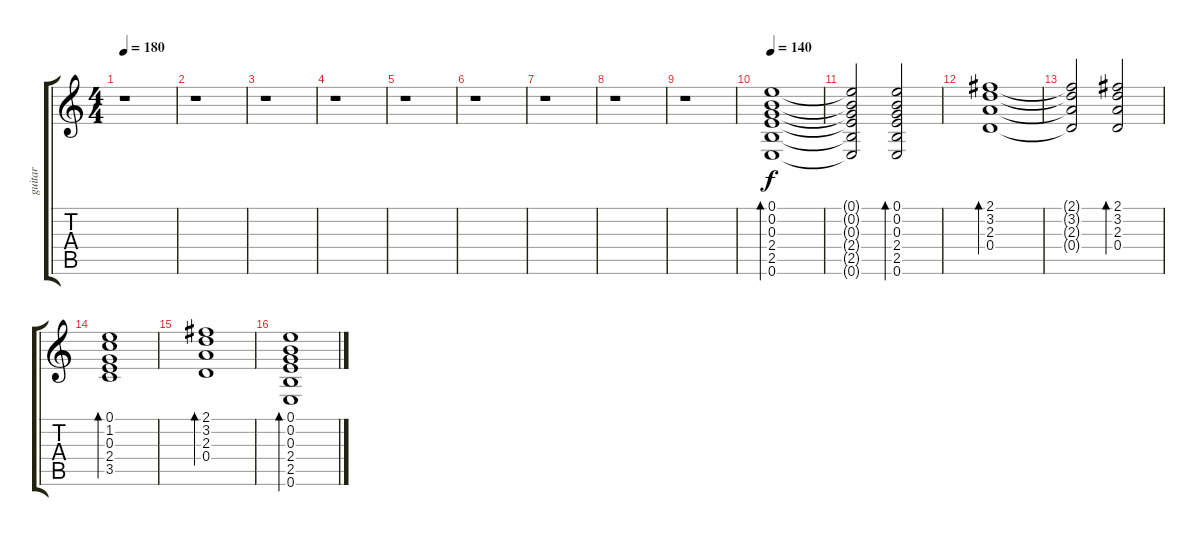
\track ("guitar" "guitar") {instrument acousticguitarsteel}
\staff {score tabs}
\tuning (E4 B3 G3 D3 A2 E2) {hide}
\ts (4 4)
\tempo 180
\clef g2
\ks c
r.1{dy f} |
r.1 |
r.1 |
r.1 |
r.1 |
r.1 |
r.1 |
r.1 |
r.1 |
\tempo 140
(0.1 0.2 0.3 2.4 2.5 0.6).1{bd 240} |
(0.1{t} 0.2{t} 0.3{t} 2.4{t} 2.5{t} 0.6{t}).2 (0.1 0.2 0.3 2.4 2.5 0.6).2{bd 240} |
(2.1 3.2 2.3 0.4).1{bd 240} |
(2.1{t} 3.2{t} 2.3{t} 0.4{t}).2 (2.1 3.2 2.3 0.4).2{bd 240} |
(0.1 1.2 0.3 2.4 3.5).1{bd 240} |
(2.1 3.2 2.3 0.4).1{bd 240} |
(0.1 0.2 0.3 2.4 2.5 0.6).1{bd 240}
